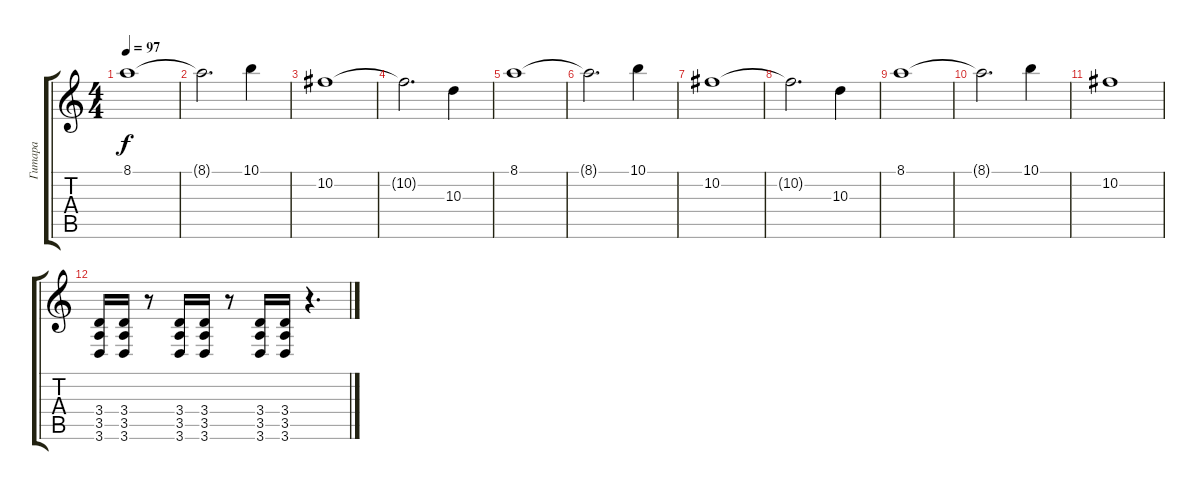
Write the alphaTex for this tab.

\track ("Гитара" "Гитара") {instrument distortionguitar}
\staff {score tabs}
\tuning (Db4 Ab3 E3 B2 Gb2 B1) {hide}
\ts (4 4)
\tempo 97
\clef g2
\ks c
8.1.1{dy f} |
8.1{t}.2{d} 10.1.4 |
10.2.1 |
10.2{t}.2{d} 10.3.4 |
8.1.1 |
8.1{t}.2{d} 10.1.4 |
10.2.1 |
10.2{t}.2{d} 10.3.4 |
8.1.1 |
8.1{t}.2{d} 10.1.4 |
10.2.1 |
(3.4 3.5 3.6).16 (3.4 3.5 3.6).16 r.8 (3.4 3.5 3.6).16 (3.4 3.5 3.6).16 r.8 (3.4 3.5 3.6).16 (3.4 3.5 3.6).16 r.4{d}
